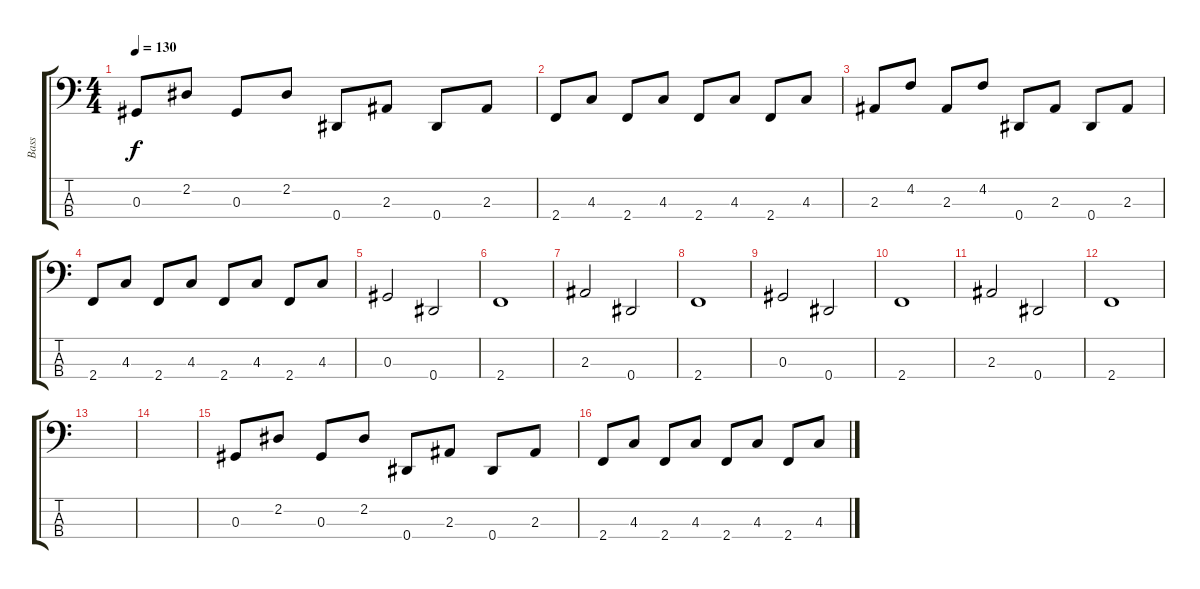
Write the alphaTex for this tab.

\track ("Bass" "Bass") {instrument electricbasspick}
\staff {score tabs}
\tuning (Gb2 Db2 Ab1 Eb1) {hide}
\ts (4 4)
\tempo 130
\clef f4
\ks c
0.3.8{dy f} 2.2.8 0.3.8 2.2.8 0.4.8 2.3.8 0.4.8 2.3.8 |
2.4.8 4.3.8 2.4.8 4.3.8 2.4.8 4.3.8 2.4.8 4.3.8 |
2.3.8 4.2.8 2.3.8 4.2.8 0.4.8 2.3.8 0.4.8 2.3.8 |
2.4.8 4.3.8 2.4.8 4.3.8 2.4.8 4.3.8 2.4.8 4.3.8 |
0.3.2 0.4.2 |
2.4.1 |
2.3.2 0.4.2 |
2.4.1 |
0.3.2 0.4.2 |
2.4.1 |
2.3.2 0.4.2 |
2.4.1 |
|
|
0.3.8 2.2.8 0.3.8 2.2.8 0.4.8 2.3.8 0.4.8 2.3.8 |
2.4.8 4.3.8 2.4.8 4.3.8 2.4.8 4.3.8 2.4.8 4.3.8
